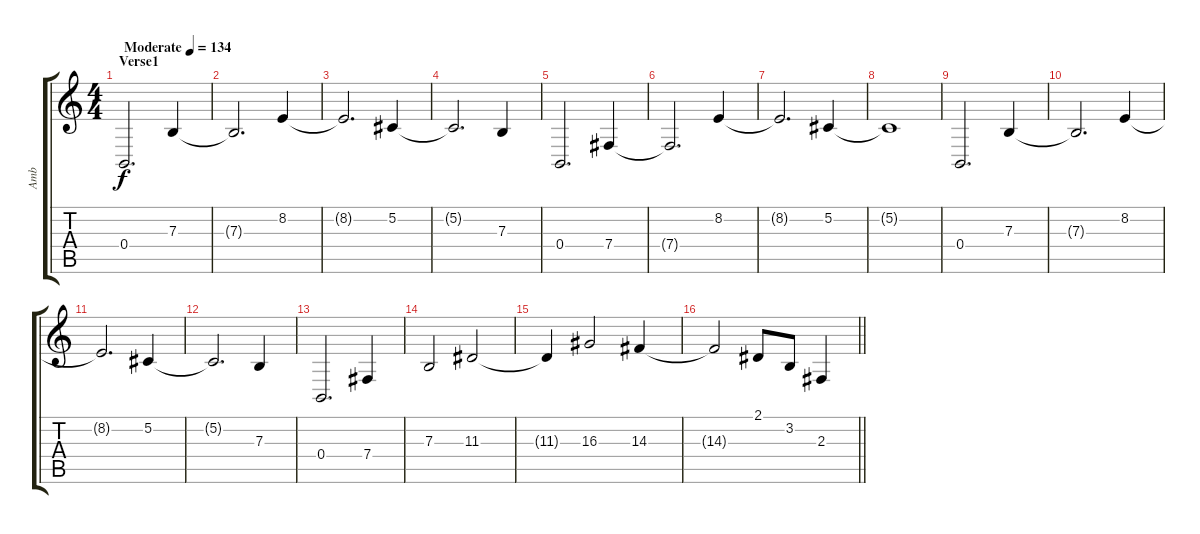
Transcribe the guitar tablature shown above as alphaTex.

\track ("Amb" "Amb") {instrument brightacousticpiano}
\staff {score tabs}
\tuning (Db4 Ab3 E3 B2 Gb2 B1) {hide}
\ts (4 4)
\section ("" "Verse1")
\tempo (134 "Moderate")
\clef g2
\ks c
0.4.2{d dy f instrument brightacousticpiano} 7.3.4 |
7.3{t}.2{d} 8.2.4 |
8.2{t}.2{d} 5.2.4 |
5.2{t}.2{d} 7.3.4 |
0.4.2{d} 7.4.4 |
7.4{t}.2{d} 8.2.4 |
8.2{t}.2{d} 5.2.4 |
5.2{t}.1 |
0.4.2{d} 7.3.4 |
7.3{t}.2{d} 8.2.4 |
8.2{t}.2{d} 5.2.4 |
5.2{t}.2{d} 7.3.4 |
0.4.2{d} 7.4.4 |
7.3.2 11.3.2 |
11.3{t}.4 16.3.2 14.3.4 |
\barLineRight lightlight
14.3{t}.2 2.1.8 3.2.8 2.3.4
